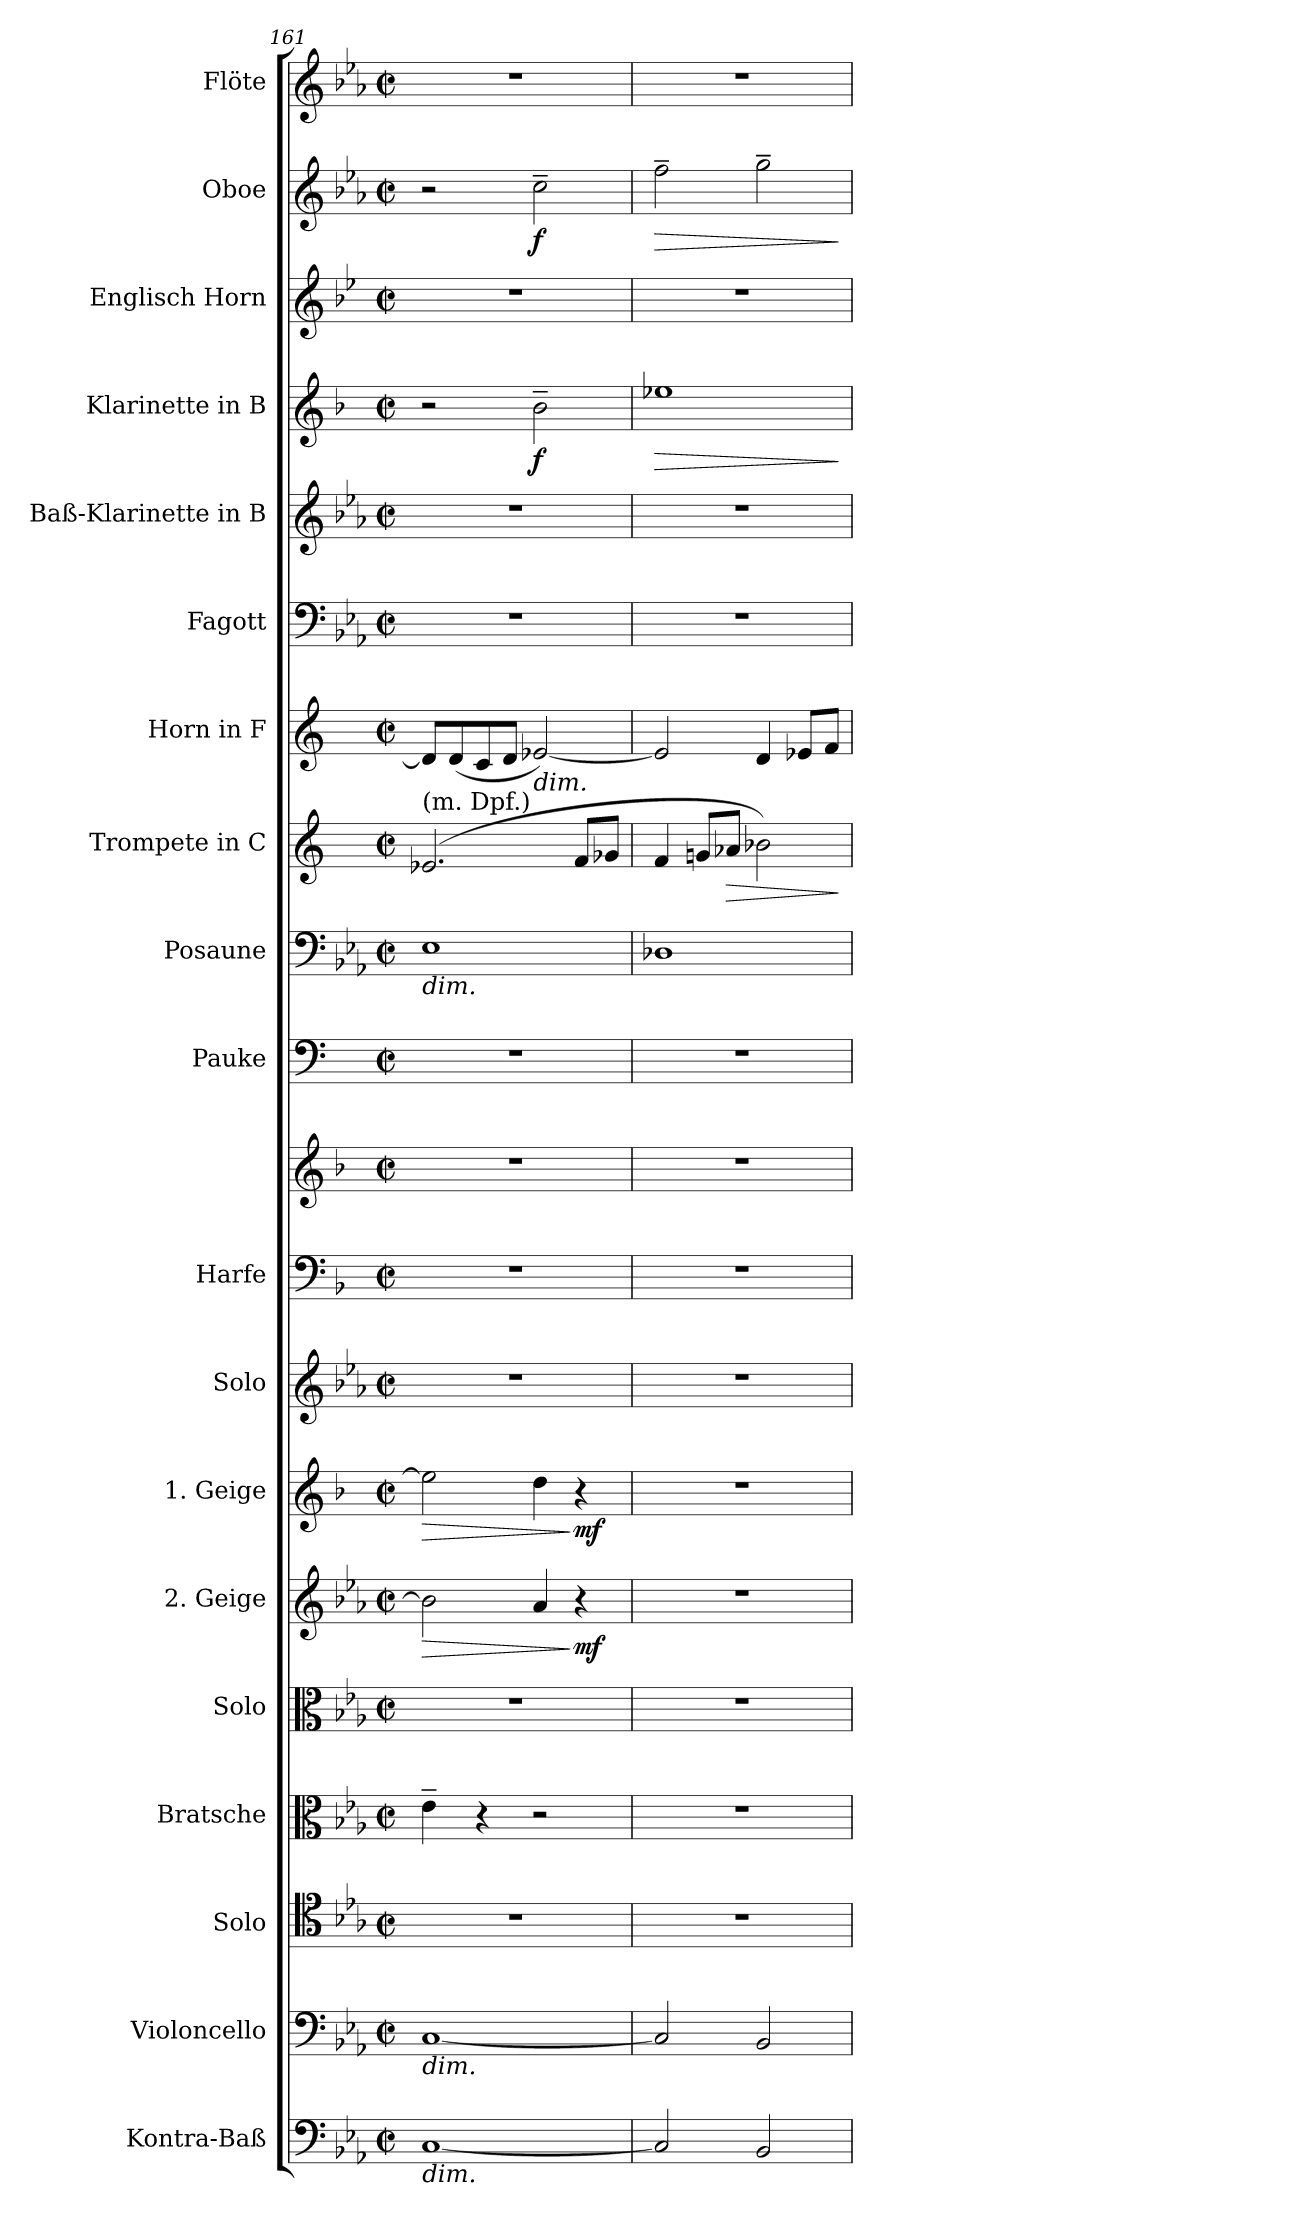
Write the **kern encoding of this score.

**kern	**kern	**kern	**kern	**kern	**kern	**dynam	**kern	**dynam	**kern	**kern	**kern	**kern	**kern	**kern	**dynam	**kern	**kern	**kern	**kern	**dynam	**kern	**kern	**dynam	**kern
*part19	*part18	*part17	*part16	*part15	*part14	*part14	*part13	*part13	*part12	*part11	*part11	*part10	*part9	*part8	*part8	*part7	*part6	*part5	*part4	*part4	*part3	*part2	*part2	*part1
*staff20	*staff19	*staff18	*staff17	*staff16	*staff15	*staff15	*staff14	*staff14	*staff13	*staff12	*staff11	*staff10	*staff9	*staff8	*staff8	*staff7	*staff6	*staff5	*staff4	*staff4	*staff3	*staff2	*staff2	*staff1
*I"Kontra-Baß	*I"Violoncello	*I"Solo	*I"Bratsche	*I"Solo	*I"2. Geige	*	*I"1. Geige	*	*I"Solo	*I"Harfe	*	*I"Pauke	*I"Posaune	*I"Trompete in C	*	*I"Horn in F	*I"Fagott	*I"Baß-Klarinette in B	*I"Klarinette in B	*	*I"Englisch Horn	*I"Oboe	*	*I"Flöte
*	*I'Vlc.	*I'Solo	*I'Br.	*I'Solo	*I'2. Gg	*	*I'1. Gg.	*	*I'Solo	*I'Hrf.	*	*I'Pk.	*I'Pos.	*I'Trp.	*	*I'Hr. F	*I'Fg.	*	*I'Kl. B	*	*I'E. H.	*I'Ob.	*	*I'Fl.
!!LO:PB:g=z
*clefF4	*clefF4	*clefC4	*clefC3	*clefC3	*clefG2	*	*clefG2	*	*clefG2	*clefF4	*clefG2	*clefF4	*clefF4	*clefG2	*	*clefG2	*clefF4	*clefG2	*clefG2	*	*clefG2	*clefG2	*	*clefG2
*ITrd7c12	*	*	*	*	*	*	*ITrd1c2	*	*	*ITrd1c2	*ITrd1c2	*	*	*	*	*ITrd4c7	*	*ITrd8c14	*ITrd1c2	*	*ITrd4c7	*	*	*
*k[b-e-a-]	*k[b-e-a-]	*k[b-e-a-]	*k[b-e-a-]	*k[b-e-a-]	*k[b-e-a-]	*	*k[b-e-a-]	*	*k[b-e-a-]	*k[b-e-a-]	*k[b-e-a-]	*k[]	*k[b-e-a-]	*k[]	*	*k[b-]	*k[b-e-a-]	*k[b-e-a-]	*k[b-e-a-]	*	*k[b-e-a-]	*k[b-e-a-]	*	*k[b-e-a-]
*M2/2	*M2/2	*M2/2	*M2/2	*M2/2	*M2/2	*	*M2/2	*	*M2/2	*M2/2	*M2/2	*M2/2	*M2/2	*M2/2	*	*M2/2	*M2/2	*M2/2	*M2/2	*	*M2/2	*M2/2	*	*M2/2
*met(c|)	*met(c|)	*met(c|)	*met(c|)	*met(c|)	*met(c|)	*	*met(c|)	*	*met(c|)	*met(c|)	*met(c|)	*met(c|)	*met(c|)	*met(c|)	*	*met(c|)	*met(c|)	*met(c|)	*met(c|)	*	*met(c|)	*met(c|)	*	*met(c|)
=161	=161	=161	=161	=161	=161	=161	=161	=161	=161	=161	=161	=161	=161	=161	=161	=161	=161	=161	=161	=161	=161	=161	=161	=161
!	!	!	!	!	!	!	!	!	!	!	!	!	!	!LO:TX:a:t=(m. Dpf.)	!	!	!	!	!	!	!	!	!	!
!	!	!	!	!	!	!	!	!	!	!	!	!	!LO:TX:b:i:t=dim.	!	!	!	!	!	!	!	!	!	!	!
!	!LO:TX:b:i:t=dim.	!	!	!	!	!	!	!	!	!	!	!	!	!	!	!	!	!	!	!	!	!	!	!
!LO:TX:b:i:t=dim.	!	!	!	!	!	!	!	!	!	!	!	!	!	!	!	!	!	!	!	!	!	!	!	!
!	!	!	!	!	!	!LO:HP:b	!	!LO:HP:b	!	!	!	!	!	!	!LO:DY:b	!	!	!	!	!	!	!	!	!
!	!	!	!	!	!	!	!	!	!	!	!	!	!	!	!LO:DY:n=1:b	!	!	!	!	!	!	!	!	!
[1CC	[1C	1r	4e-~\	1r	2b-\]	>	2dd-\]	>	1r	1r	1r	1r	1E-	(<2.e-X/	other-dynamics f	8G/L]	1r	1r	2r	.	1r	2r	.	1r
.	.	.	.	.	.	.	.	.	.	.	.	.	.	.	.	(<8G/	.	.	.	.	.	.	.	.
.	.	.	4r	.	.	.	.	.	.	.	.	.	.	.	.	8F/	.	.	.	.	.	.	.	.
.	.	.	.	.	.	.	.	.	.	.	.	.	.	.	.	8G/J	.	.	.	.	.	.	.	.
!	!	!	!	!	!	!	!	!	!	!	!	!	!	!	!	!LO:TX:b:i:t=dim.	!	!	!	!	!	!	!	!
!	!	!	!	!	!	!	!	!	!	!	!	!	!	!	!	!	!	!	!	!LO:DY:b	!	!	!LO:DY:b	!
.	.	.	2r	.	4a-/	.	4cc\	.	.	.	.	.	.	.	.	[2A-X/)	.	.	2a-~\	f	.	2cc~\	f	.
!	!	!	!	!	!	!LO:DY:n=1:b	!	!LO:DY:n=1:b	!	!	!	!	!	!	!	!	!	!	!	!	!	!	!	!
.	.	.	.	.	4r	] mf	4r	] mf	.	.	.	.	.	8f/L	.	.	.	.	.	.	.	.	.	.
.	.	.	.	.	.	.	.	.	.	.	.	.	.	8g-X/J	.	.	.	.	.	.	.	.	.	.
=162	=162	=162	=162	=162	=162	=162	=162	=162	=162	=162	=162	=162	=162	=162	=162	=162	=162	=162	=162	=162	=162	=162	=162	=162
!	!	!	!	!	!	!	!	!	!	!	!	!	!	!	!	!	!	!	!	!LO:HP:b	!	!	!LO:HP:b	!
2CC/]	2C/]	1r	1r	1r	1r	.	1r	.	1r	1r	1r	1r	1D-X	4f/	.	2A-/]	1r	1r	1dd-X	>	1r	2ff~\	>	1r
.	.	.	.	.	.	.	.	.	.	.	.	.	.	8gn/L	.	.	.	.	.	.	.	.	.	.
!	!	!	!	!	!	!	!	!	!	!	!	!	!	!	!LO:HP:b	!	!	!	!	!	!	!	!	!
.	.	.	.	.	.	.	.	.	.	.	.	.	.	8a-X/J	>	.	.	.	.	.	.	.	.	.
2BBB-/	2BB-/	.	.	.	.	.	.	.	.	.	.	.	.	2b-X\)	.	4G/	.	.	.	.	.	2gg~\	.	.
.	.	.	.	.	.	.	.	.	.	.	.	.	.	.	.	8A-X/L	.	.	.	.	.	.	.	.
.	.	.	.	.	.	.	.	.	.	.	.	.	.	.	.	8B-/J	.	.	.	.	.	.	.	.
.	.	.	.	.	.	.	.	.	.	.	.	.	.	.	]	.	.	.	.	]	.	.	]	.
=	=	=	=	=	=	=	=	=	=	=	=	=	=	=	=	=	=	=	=	=	=	=	=	=
*-	*-	*-	*-	*-	*-	*-	*-	*-	*-	*-	*-	*-	*-	*-	*-	*-	*-	*-	*-	*-	*-	*-	*-	*-
